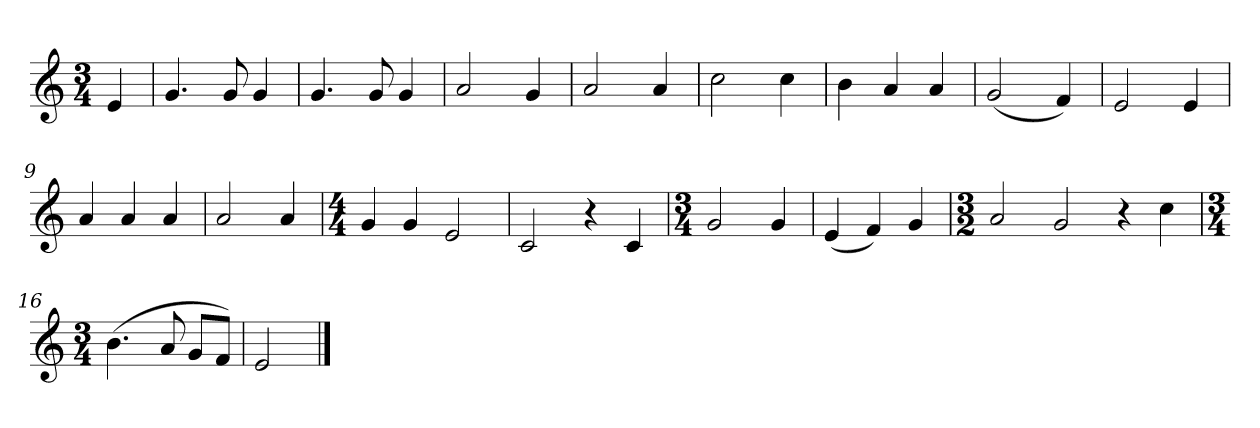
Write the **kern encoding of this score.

**kern
*part1
*staff1
*k[]
*M3/4
*MM120
=
4e
=1
4.g
8g
4g
=2
4.g
8g
4g
=3
2a
4g
=4
2a
4a
=5
2cc
4cc
=6
4b
4a
4a
=7
(2g
4f)
=8
2e
4e
=9
4a
4a
4a
=10
2a
4a
=11
*M4/4
4g
4g
2e
=12
2c
4r
4c
=13
*M3/4
2g
4g
=14
(4e
4f)
4g
=15
*M3/2
2a
2g
4r
4cc
=16
*M3/4
(4.b
8a
8gL
8fJ)
=17
2e
==
*-
